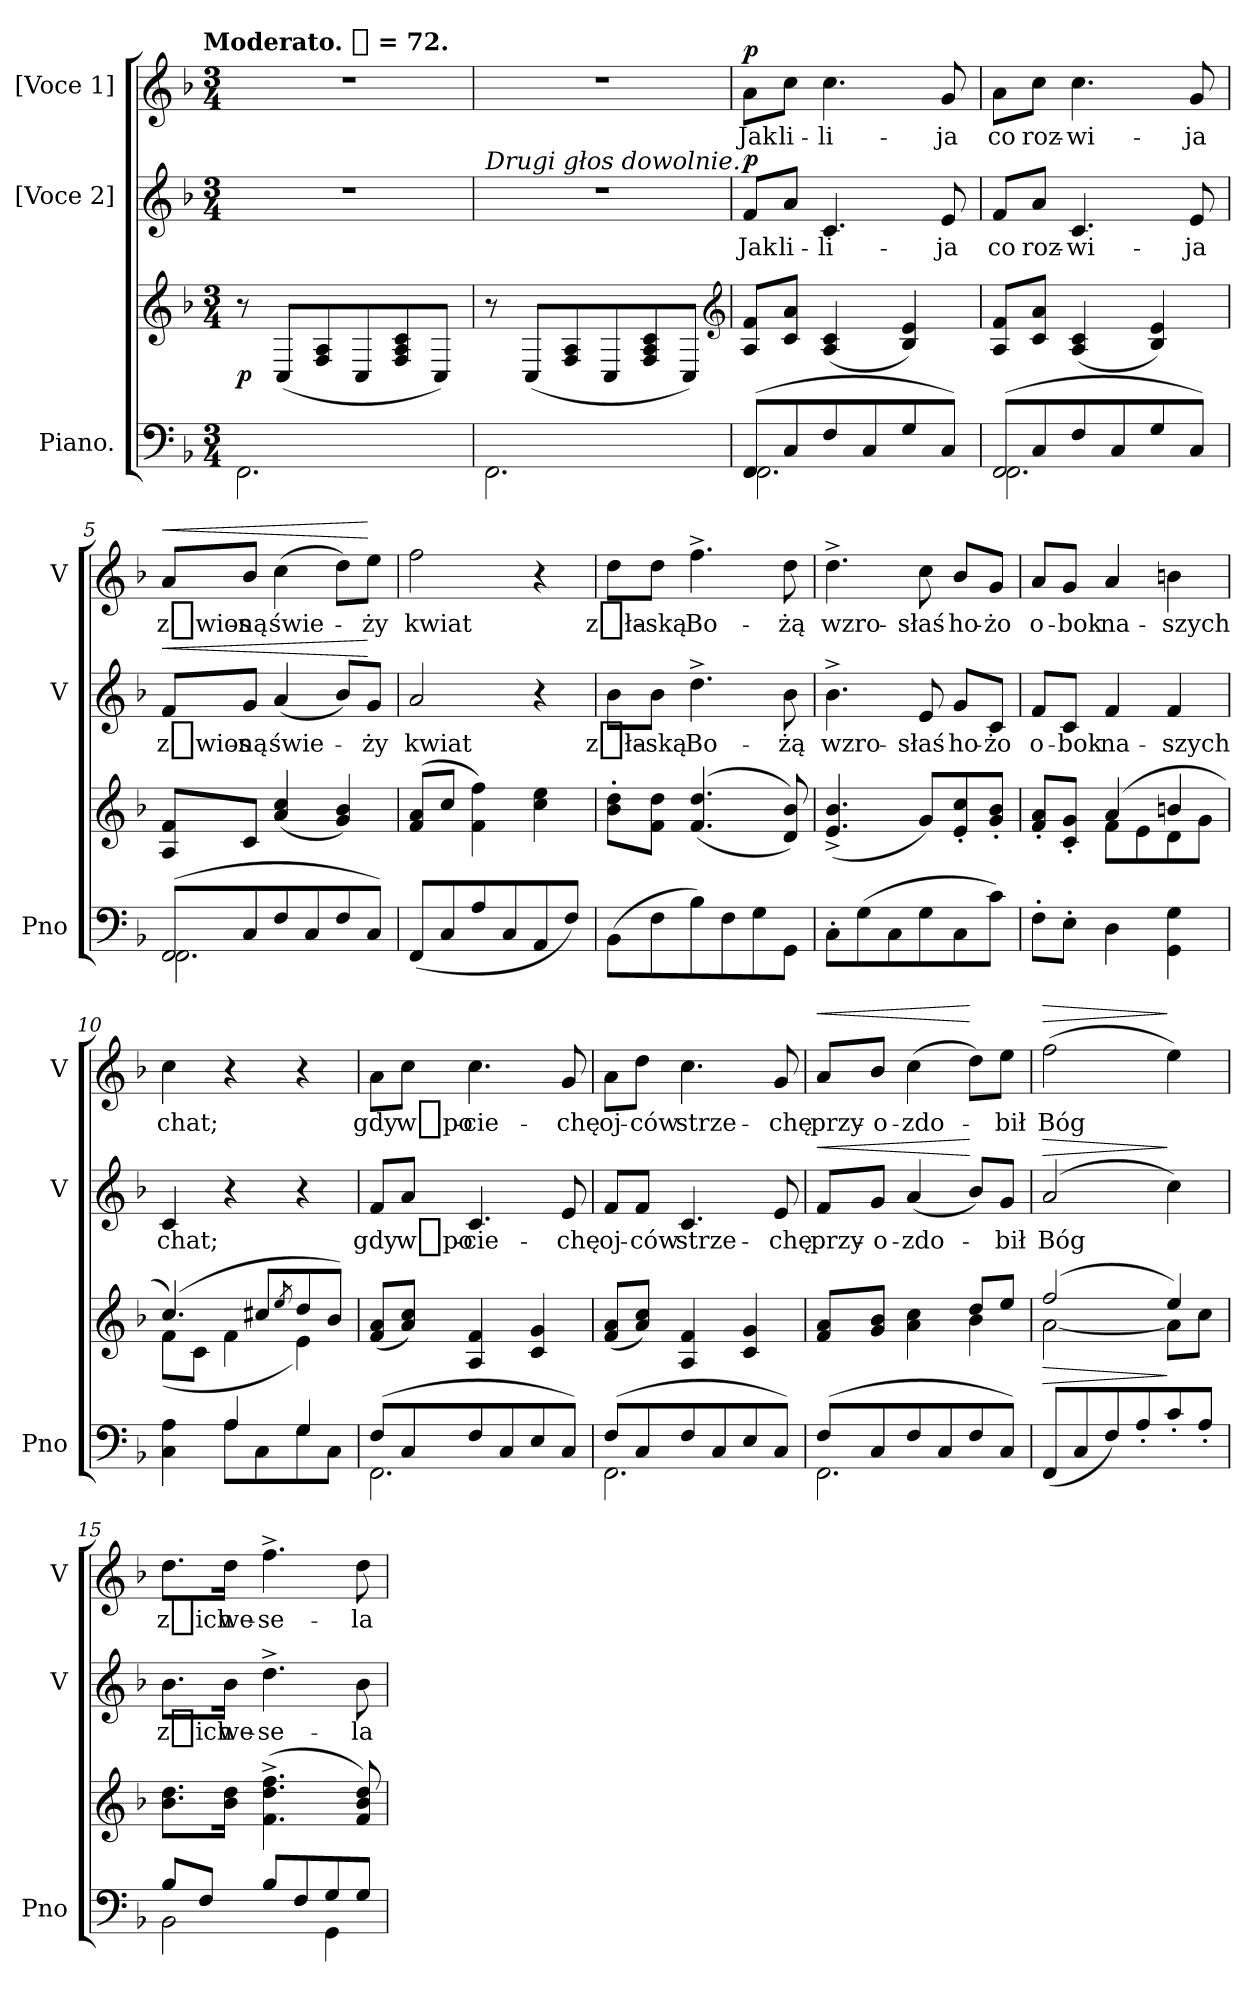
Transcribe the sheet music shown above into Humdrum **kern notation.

**kern	**kern	**dynam	**kern	**text	**dynam	**kern	**text	**dynam
*part3	*part3	*part3	*part2	*part2	*part2	*part1	*part1	*part1
*staff4	*staff3	*staff3/4	*staff2	*staff2	*staff2	*staff1	*staff1	*staff1
*I"Piano.	*	*	*I"[Voce 2]	*	*	*I"[Voce 1]	*	*
*I'Pno	*	*	*I'V	*	*	*I'V	*	*
*clefF4	*clefG2	*	*clefG2	*	*	*clefG2	*	*
*k[b-]	*k[b-]	*	*k[b-]	*	*	*k[b-]	*	*
*F:	*F:	*	*F:	*	*	*F:	*	*
!!LO:TX:omd:t=Moderato. [quarter] = 72.
*M3/4	*M3/4	*	*M3/4	*	*	*M3/4	*	*
*MM72	*MM72	*	*MM72	*	*	*MM72	*	*
=1	=1	=1	=1	=1	=1	=1	=1	=1
2.FF\	8r	p	2.r	.	.	2.r	.	.
.	(<8C/L	.	.	.	.	.	.	.
.	8F/ 8A/	.	.	.	.	.	.	.
.	8C/	.	.	.	.	.	.	.
.	8F/ 8A/ 8c/	.	.	.	.	.	.	.
.	8C/J)	.	.	.	.	.	.	.
=2	=2	=2	=2	=2	=2	=2	=2	=2
!	!	!	!LO:TX:a:i:t=Drugi głos dowolnie.	!	!	!	!	!
2.FF\	8r	.	2.r	.	.	2.r	.	.
.	(<8C/L	.	.	.	.	.	.	.
.	8F/ 8A/	.	.	.	.	.	.	.
.	8C/	.	.	.	.	.	.	.
.	8F/ 8A/ 8c/	.	.	.	.	.	.	.
.	8C/J)	.	.	.	.	.	.	.
*	*clefG2	*	*	*	*	*	*	*
=3	=3	=3	=3	=3	=3	=3	=3	=3
!LO:N:vis=2	!	!	!	!	!LO:DY:a	!	!	!LO:DY:a
*^	*	*	*	*	*	*	*	*
(<8FF/	2.FF\	8A/ 8f/L	.	8f/L	Jak	p	8a\L	Jak	p
8C/	.	8c/ 8a/J	.	8a/J	li-	.	8cc\J	li-	.
8F/	.	(4A/ 4c/	.	4.c/	-li-	.	4.cc\	-li-	.
8C/	.	.	.	.	.	.	.	.	.
8G/	.	4B-/ 4e/)	.	.	.	.	.	.	.
8C/J)	.	.	.	8e/	-ja	.	8g/	-ja	.
=4	=4	=4	=4	=4	=4	=4	=4	=4	=4
!LO:N:vis=2	!	!	!	!	!	!	!	!	!
(<8FF/	2.FF\	8A/ 8f/L	.	8f/L	co	.	8a\L	co	.
8C/	.	8c/ 8a/J	.	8a/J	roz-	.	8cc\J	roz-	.
8F/	.	(4A/ 4c/	.	4.c/	-wi-	.	4.cc\	-wi-	.
8C/	.	.	.	.	.	.	.	.	.
8G/	.	4B-/ 4e/)	.	.	.	.	.	.	.
8C/J)	.	.	.	8e/	-ja	.	8g/	-ja	.
=5	=5	=5	=5	=5	=5	=5	=5	=5	=5
!LO:N:vis=2	!	!	!	!	!	!LO:HP:a	!	!	!LO:HP:a
(<8FF/	2.FF\	8A/ 8f/L	.	8f/L	z_wios-	<	8a/L	z_wios-	<
8C/	.	8c/J	.	8g/J	-ną	.	8b-/J	-ną	.
8F/	.	(4a/ 4cc/	.	(4a/	świe-	.	(4cc\	świe-	.
8C/	.	.	.	.	.	.	.	.	.
8F/	.	4g/ 4b-/)	.	8b-/L)	.	.	8dd\L)	.	.
8C/J)	.	.	.	8g/J	-ży	[	8ee\J	-ży	[
*v	*v	*	*	*	*	*	*	*	*
=6	=6	=6	=6	=6	=6	=6	=6	=6
(8FF/L	(8f/ 8a/L	.	2a/	kwiat	.	2ff\	kwiat	.
8C/	8cc/J	.	.	.	.	.	.	.
8A/	4f\ 4ff\)	.	.	.	.	.	.	.
8C/	.	.	.	.	.	.	.	.
8AA/	4cc\ 4ee\	.	4r	.	.	4r	.	.
8F/J)	.	.	.	.	.	.	.	.
=7	=7	=7	=7	=7	=7	=7	=7	=7
(8BB-\L	8b-'\ 8dd'\L	.	8b-\L	z_ła-	.	8dd\L	z_ła-	.
8F\	8f\ 8dd\J	.	8b-\J	-ską	.	8dd\J	-ską	.
8B-\)	(<(>4.f/ 4.dd/	.	4.dd^\	Bo-	.	4.ff^\	Bo-	.
8F\	.	.	.	.	.	.	.	.
8G\	.	.	.	.	.	.	.	.
8GG\J	8d/ 8b-/))	.	8b-\	-żą	.	8dd\	-żą	.
=8	=8	=8	=8	=8	=8	=8	=8	=8
8C'\L	(4.e^>/ 4.b-^>/	.	4.b-^\	wzro-	.	4.dd^\	wzro-	.
(8G\	.	.	.	.	.	.	.	.
8C\	.	.	.	.	.	.	.	.
8G\	8g/L)	.	8e/	-słaś	.	8cc\	-słaś	.
8C\	8e'/ 8cc'/	.	8g/L	ho-	.	8b-/L	ho-	.
8c\J)	8g'/ 8b-'/J	.	8c/J	-żo	.	8g/J	-żo	.
=9	=9	=9	=9	=9	=9	=9	=9	=9
*	*^	*	*	*	*	*	*	*
8F'\L	8f'/ 8a'/L	4ryy	.	8f/L	o-	.	8a/L	o-	.
8E'\J	8c'/ 8g'/J	.	.	8c/J	-bok	.	8g/J	-bok	.
4D\	(4a/	8f\L	.	4f/	na-	.	4a/	na-	.
.	.	8e\	.	.	.	.	.	.	.
4GG\ 4G\	4bn/	8d\	.	4f/	-szych	.	4bn\	-szych	.
.	.	8g\J	.	.	.	.	.	.	.
=10	=10	=10	=10	=10	=10	=10	=10	=10	=10
*^	*	*	*	*	*	*	*	*	*
4C\ 4A\	4rEEyy	(4.cc/)	(8f\L	.	4c/	chat;	.	4cc\	chat;	.
.	.	.	8c\J	.	.	.	.	.	.	.
4A/	8A\L	.	4f\	.	4r	.	.	4r	.	.
.	8C\	8cc#X/L	.	.	.	.	.	.	.	.
.	.	8qee/	.	.	.	.	.	.	.	.
4G/	8G\	8dd/	4e\)	.	4r	.	.	4r	.	.
.	8C\J	8b-/J)	.	.	.	.	.	.	.	.
*	*	*v	*v	*	*	*	*	*	*	*
=11	=11	=11	=11	=11	=11	=11	=11	=11	=11
(<8F/L	2.FF\	(8f/ 8a/L	.	8f/L	gdy	.	8a\L	gdy	.
8C/	.	8a/ 8cc/J)	.	8a/J	w_po-	.	8cc\J	w_po-	.
8F/	.	4A/ 4f/	.	4.c/	-cie-	.	4.cc\	-cie-	.
8C/	.	.	.	.	.	.	.	.	.
8E/	.	4c/ 4g/	.	.	.	.	.	.	.
8C/J)	.	.	.	8e/	-chę	.	8g/	-chę	.
=12	=12	=12	=12	=12	=12	=12	=12	=12	=12
(<8F/L	2.FF\	(8f/ 8a/L	.	8f/L	oj-	.	8a\L	oj-	.
8C/	.	8a/ 8cc/J)	.	8f/J	-ców	.	8dd\J	-ców	.
8F/	.	4A/ 4f/	.	4.c/	strze-	.	4.cc\	strze-	.
8C/	.	.	.	.	.	.	.	.	.
8E/	.	4c/ 4g/	.	.	.	.	.	.	.
8C/J)	.	.	.	8e/	-chę	.	8g/	-chę	.
=13	=13	=13	=13	=13	=13	=13	=13	=13	=13
*	*	*^	*	*	*	*	*	*	*
!	!	!	!	!	!	!	!LO:HP:a	!	!	!LO:HP:a
(<8F/L	2.FF\	8f/ 8a/L	2ryy	.	8f/L	przy-	<	8a/L	przy-	<
8C/	.	8g/ 8b-/J	.	.	8g/J	-o-	.	8b-/J	-o-	.
8F/	.	4a\ 4cc\	.	.	(4a/	-zdo-	.	(4cc\	-zdo-	.
8C/	.	.	.	.	.	.	.	.	.	.
8F/	.	8dd/L	4b-\	.	8b-/L)	.	[	8dd\L)	.	[
8C/J)	.	8ee/J	.	.	8g/J	-bił	.	8ee\J	-bił	.
*v	*v	*	*	*	*	*	*	*	*	*
=14	=14	=14	=14	=14	=14	=14	=14	=14	=14
!	!	!	!	!	!	!LO:HP:a	!	!	!LO:HP:a
(8FF/L	(2ff/	[2a\	>	(2a/	Bóg	>	(2ff\	Bóg	>
8C/	.	.	.	.	.	.	.	.	.
8F/)	.	.	.	.	.	.	.	.	.
8A'/	.	.	.	.	.	.	.	.	.
8c'/	4ee/)	8a\L]	]	4cc\)	.	]	4ee\)	.	]
8A'/J	.	8cc\J	.	.	.	.	.	.	.
*	*v	*v	*	*	*	*	*	*	*
=15	=15	=15	=15	=15	=15	=15	=15	=15
*^	*	*	*	*	*	*	*	*
8B-/L	2BB-\	8.b-\ 8.dd\L	.	8.b-\L	z_ich	.	8.dd\L	z_ich	.
8F/J	.	.	.	.	.	.	.	.	.
.	.	16b-\ 16dd\Jk	.	16b-\Jk	we-	.	16dd\Jk	we-	.
8B-/L	.	(4.f^\ 4.dd^\ 4.ff^\	.	4.dd^\	-se-	.	4.ff^\	-se-	.
8F/	.	.	.	.	.	.	.	.	.
8G/	4GG\	.	.	.	.	.	.	.	.
8G/J	.	8f/ 8b-/ 8dd/)	.	8b-\	-la	.	8dd\	-la	.
*v	*v	*	*	*	*	*	*	*	*
=	=	=	=	=	=	=	=	=
*-	*-	*-	*-	*-	*-	*-	*-	*-
